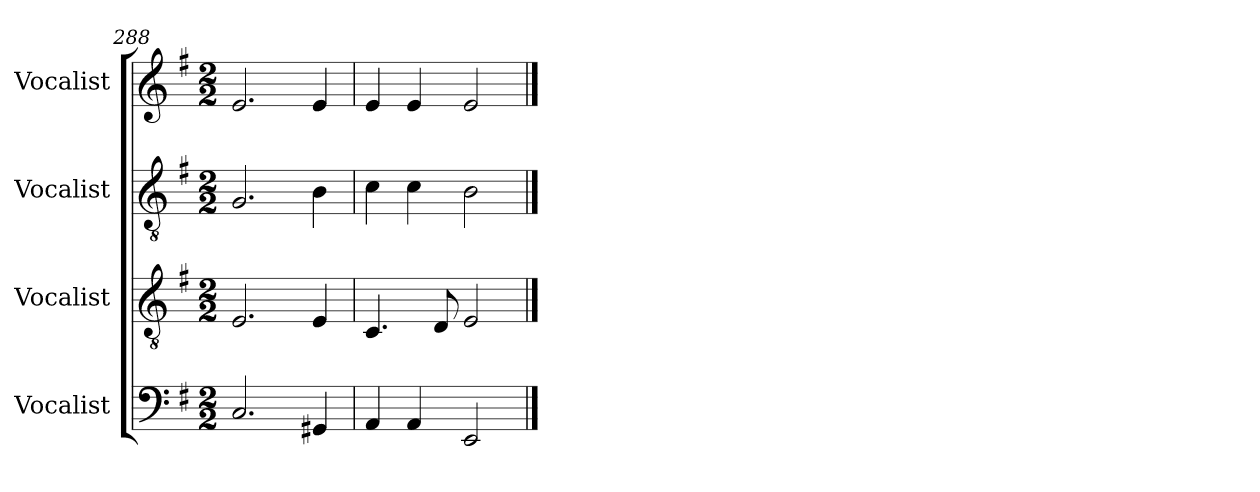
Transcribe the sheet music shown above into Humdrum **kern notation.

**kern	**kern	**kern	**kern
*part4	*part3	*part2	*part1
*staff4	*staff3	*staff2	*staff1
*I"Vocalist	*I"Vocalist	*I"Vocalist	*I"Vocalist
*clefF4	*clefGv2	*clefGv2	*clefG2
*k[f#]	*k[f#]	*k[f#]	*k[f#]
*M2/2	*M2/2	*M2/2	*M2/2
=288	=288	=288	=288
2.C/	2.E/	2.G/	2.e/
4GG#X/	4E/	4B\	4e/
=289	=289	=289	=289
4AA/	4.C/	4c\	4e/
4AA/	.	4c\	4e/
.	8D/	.	.
2EE/	2E/	2B\	2e/
==	==	==	==
*-	*-	*-	*-
